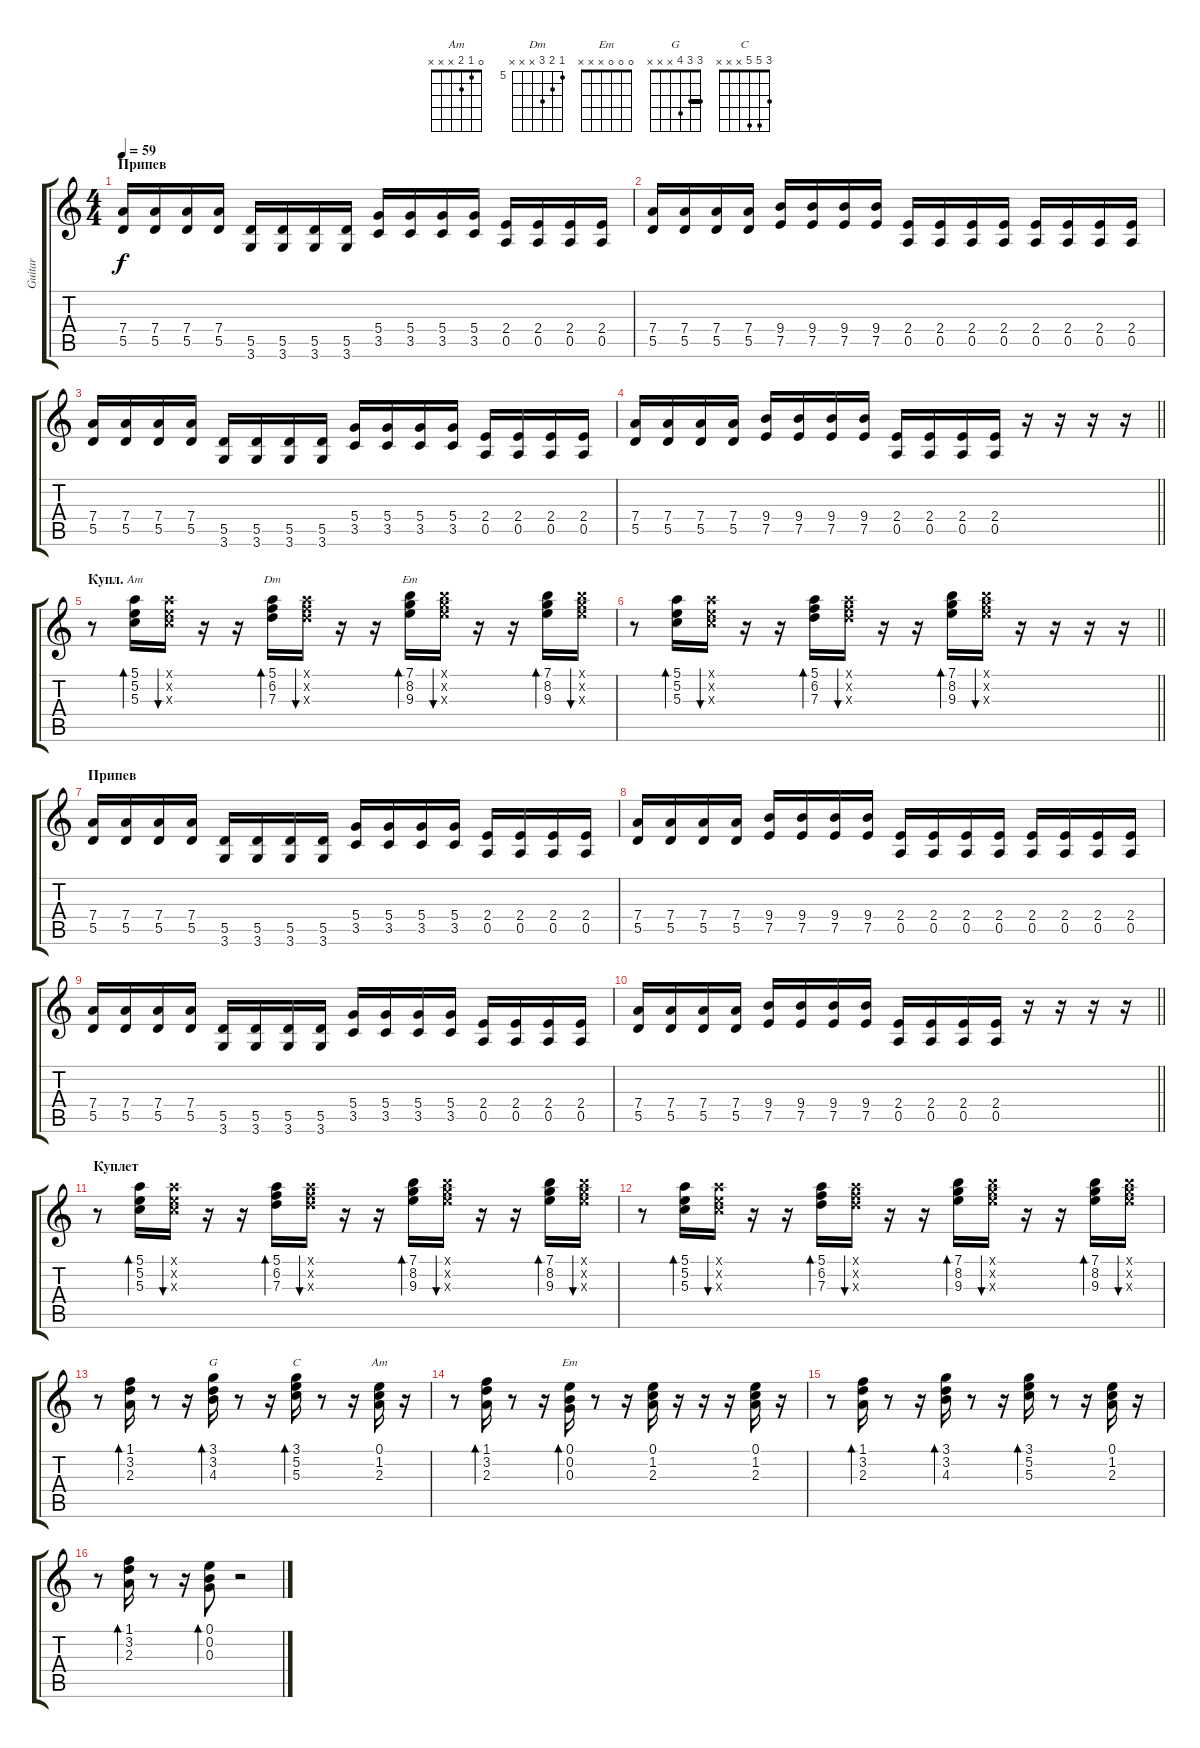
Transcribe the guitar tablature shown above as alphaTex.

\track ("Guitar" "Guitar") {instrument overdrivenguitar}
\staff {score tabs}
\tuning (E4 B3 G3 D3 A2 E2) {hide}
\chord ("Am" 5 5 5 x x x) {barre 5}
\chord ("Dm" 5 6 7 x x x) {firstfret 5}
\chord ("Em" 7 8 9 x x x) {firstfret 7}
\chord ("G" 3 3 4 x x x) {barre 3}
\chord ("C" 3 5 5 x x x)
\chord ("Am" 0 1 2 x x x)
\chord ("Em" 0 0 0 x x x)
\ts (4 4)
\section ("" "Припев")
\tempo 59
\clef g2
\ks c
(7.4 5.5).16{dy f} (7.4 5.5).16 (7.4 5.5).16 (7.4 5.5).16 (5.5 3.6).16 (5.5 3.6).16 (5.5 3.6).16 (5.5 3.6).16 (5.4 3.5).16 (5.4 3.5).16 (5.4 3.5).16 (5.4 3.5).16 (2.4 0.5).16 (2.4 0.5).16 (2.4 0.5).16 (2.4 0.5).16 |
(7.4 5.5).16 (7.4 5.5).16 (7.4 5.5).16 (7.4 5.5).16 (9.4 7.5).16 (9.4 7.5).16 (9.4 7.5).16 (9.4 7.5).16 (2.4 0.5).16 (2.4 0.5).16 (2.4 0.5).16 (2.4 0.5).16 (2.4 0.5).16 (2.4 0.5).16 (2.4 0.5).16 (2.4 0.5).16 |
(7.4 5.5).16 (7.4 5.5).16 (7.4 5.5).16 (7.4 5.5).16 (5.5 3.6).16 (5.5 3.6).16 (5.5 3.6).16 (5.5 3.6).16 (5.4 3.5).16 (5.4 3.5).16 (5.4 3.5).16 (5.4 3.5).16 (2.4 0.5).16 (2.4 0.5).16 (2.4 0.5).16 (2.4 0.5).16 |
\barLineRight lightlight
(7.4 5.5).16 (7.4 5.5).16 (7.4 5.5).16 (7.4 5.5).16 (9.4 7.5).16 (9.4 7.5).16 (9.4 7.5).16 (9.4 7.5).16 (2.4 0.5).16 (2.4 0.5).16 (2.4 0.5).16 (2.4 0.5).16 r.16 r.16 r.16 r.16 |
\section ("" "Купл.")
r.8{instrument overdrivenguitar} (5.1 5.2 5.3).16{bd 60 ch "Am"} (5.1{x} 5.2{x} 5.3{x}).16{bu 60} r.16 r.16 (5.1 6.2 7.3).16{bd 60 ch "Dm"} (5.1{x} 6.2{x} 7.3{x}).16{bu 60} r.16 r.16 (7.1 8.2 9.3).16{bd 60 ch "Em"} (7.1{x} 8.2{x} 9.3{x}).16{bu 60} r.16 r.16 (7.1 8.2 9.3).16{bd 60} (7.1{x} 8.2{x} 9.3{x}).16{bu 60} |
\barLineRight lightlight
r.8 (5.1 5.2 5.3).16{bd 60} (5.1{x} 5.2{x} 5.3{x}).16{bu 60} r.16 r.16 (5.1 6.2 7.3).16{bd 60} (5.1{x} 6.2{x} 7.3{x}).16{bu 60} r.16 r.16 (7.1 8.2 9.3).16{bd 60} (7.1{x} 8.2{x} 9.3{x}).16{bu 60} r.16 r.16{instrument overdrivenguitar} r.16 r.16 |
\section ("" "Припев")
(7.4 5.5).16 (7.4 5.5).16 (7.4 5.5).16 (7.4 5.5).16 (5.5 3.6).16 (5.5 3.6).16 (5.5 3.6).16 (5.5 3.6).16 (5.4 3.5).16 (5.4 3.5).16 (5.4 3.5).16 (5.4 3.5).16 (2.4 0.5).16 (2.4 0.5).16 (2.4 0.5).16 (2.4 0.5).16 |
(7.4 5.5).16 (7.4 5.5).16 (7.4 5.5).16 (7.4 5.5).16 (9.4 7.5).16 (9.4 7.5).16 (9.4 7.5).16 (9.4 7.5).16 (2.4 0.5).16 (2.4 0.5).16 (2.4 0.5).16 (2.4 0.5).16 (2.4 0.5).16 (2.4 0.5).16 (2.4 0.5).16 (2.4 0.5).16 |
(7.4 5.5).16 (7.4 5.5).16 (7.4 5.5).16 (7.4 5.5).16 (5.5 3.6).16 (5.5 3.6).16 (5.5 3.6).16 (5.5 3.6).16 (5.4 3.5).16 (5.4 3.5).16 (5.4 3.5).16 (5.4 3.5).16 (2.4 0.5).16 (2.4 0.5).16 (2.4 0.5).16 (2.4 0.5).16 |
\barLineRight lightlight
(7.4 5.5).16 (7.4 5.5).16 (7.4 5.5).16 (7.4 5.5).16 (9.4 7.5).16 (9.4 7.5).16 (9.4 7.5).16 (9.4 7.5).16 (2.4 0.5).16 (2.4 0.5).16 (2.4 0.5).16 (2.4 0.5).16 r.16 r.16 r.16 r.16 |
\section ("" "Куплет")
r.8{instrument overdrivenguitar} (5.1 5.2 5.3).16{bd 60} (5.1{x} 5.2{x} 5.3{x}).16{bu 60} r.16 r.16 (5.1 6.2 7.3).16{bd 60} (5.1{x} 6.2{x} 7.3{x}).16{bu 60} r.16 r.16 (7.1 8.2 9.3).16{bd 60} (7.1{x} 8.2{x} 9.3{x}).16{bu 60} r.16 r.16 (7.1 8.2 9.3).16{bd 60} (7.1{x} 8.2{x} 9.3{x}).16{bu 60} |
r.8 (5.1 5.2 5.3).16{bd 60} (5.1{x} 5.2{x} 5.3{x}).16{bu 60} r.16 r.16 (5.1 6.2 7.3).16{bd 60} (5.1{x} 6.2{x} 7.3{x}).16{bu 60} r.16 r.16 (7.1 8.2 9.3).16{bd 60} (7.1{x} 8.2{x} 9.3{x}).16{bu 60} r.16 r.16 (7.1 8.2 9.3).16{bd 60} (7.1{x} 8.2{x} 9.3{x}).16{bu 60} |
r.8 (1.1 3.2 2.3).16{bd 60} r.8 r.16 (3.1 3.2 4.3).16{bd 60 ch "G"} r.8 r.16 (3.1 5.2 5.3).16{bd 60 ch "C"} r.8 r.16 (0.1 1.2 2.3).16{ch "Am"} r.16 |
r.8 (1.1 3.2 2.3).16{bd 60} r.8 r.16 (0.1 0.2 0.3).16{bd 60 ch "Em"} r.8 r.16 (0.1 1.2 2.3).16 r.16 r.16 r.16 (0.1 1.2 2.3).16 r.16 |
r.8 (1.1 3.2 2.3).16{bd 60} r.8 r.16 (3.1 3.2 4.3).16{bd 60} r.8 r.16 (3.1 5.2 5.3).16{bd 60} r.8 r.16 (0.1 1.2 2.3).16 r.16 |
r.8 (1.1 3.2 2.3).16{bd 60} r.8 r.16 (0.1 0.2 0.3).8{bd 60} r.2
